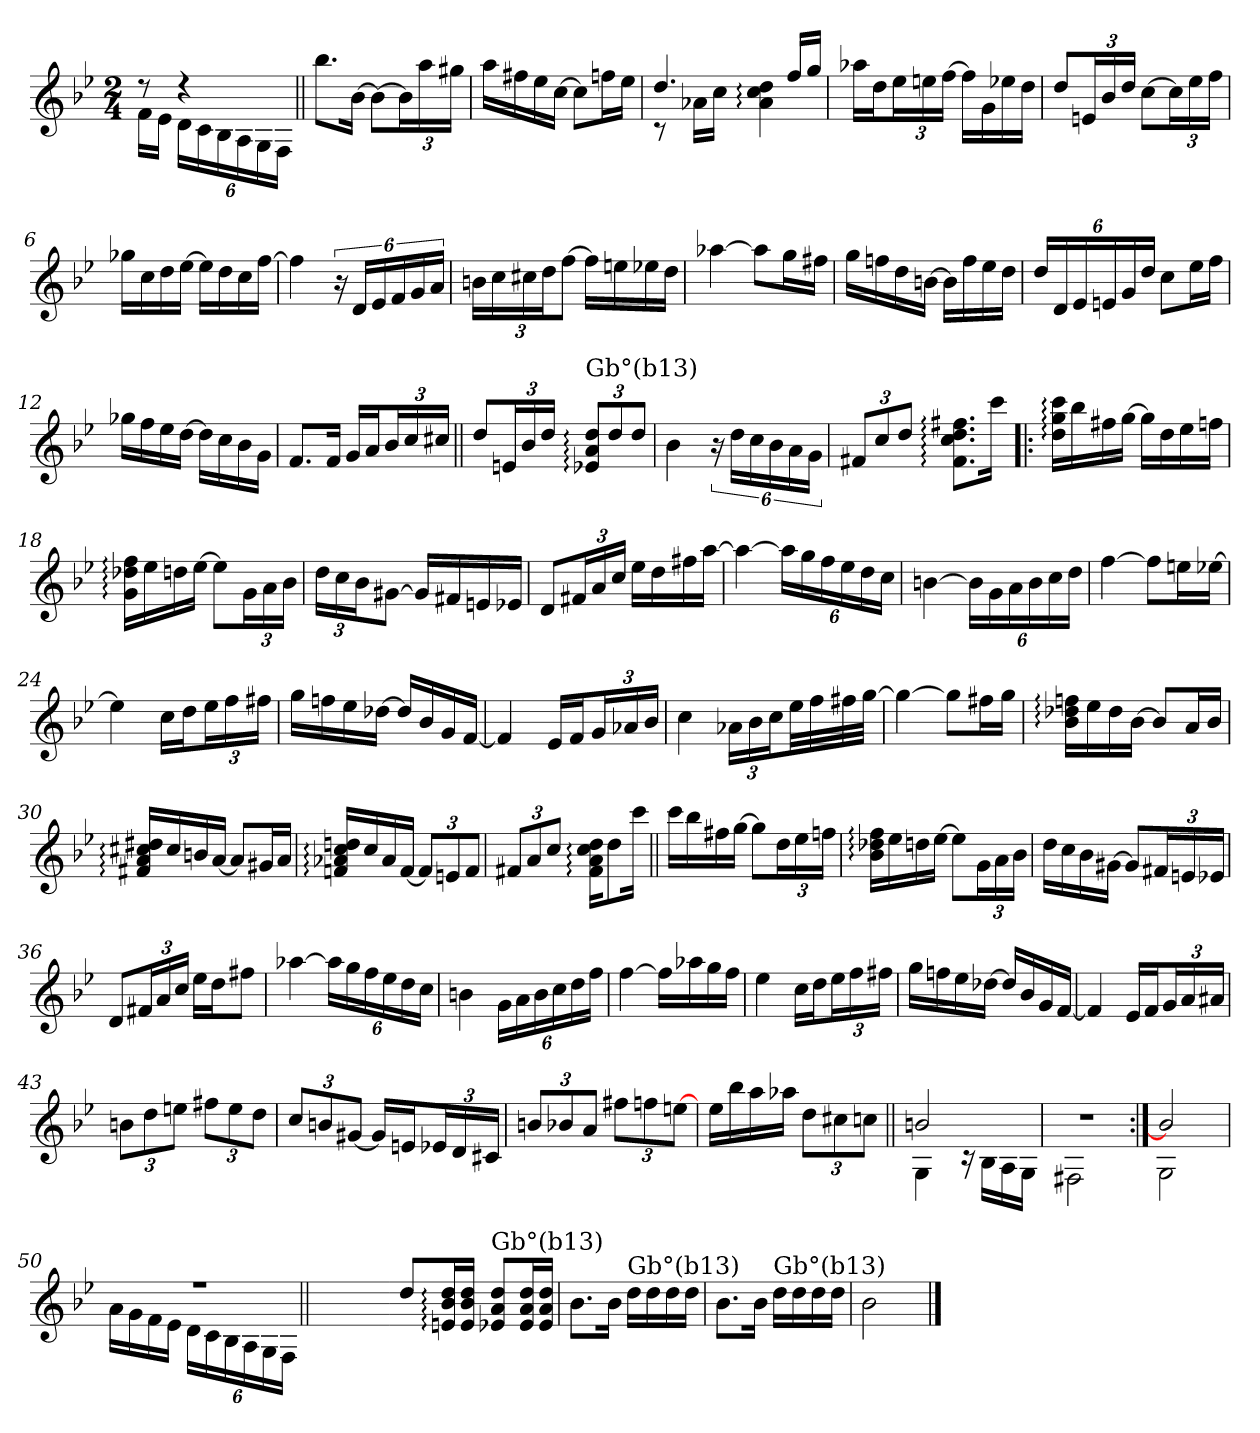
**kern
*part1
*staff1
*clefG2
*k[b-e-]
*B-:
*M2/4
=
*^
8rdd	16f!\LL
.	16e-!\JJ
4rdd	24d!\LL
.	24c!\
.	24B-!\
.	24A!\
.	24G!\
.	24F!\JJ
*v	*v
=1||
8.bb-\L
[16b-\Jk
8b-\L_
24b-\L]
24aa\
24gg#X\JJ
=2
16aa\LL
16ff#X\
16ee-\
[16cc\JJ
8cc\L]
16ffn\L
16ee-\JJ
=3
*^
4.dd/	8rc
.	16a-X\LL
.	16cc\JJ
.	4a-\: 4cc\: 4dd\:
16ff/LL	.
16gg/JJ	.
*v	*v
!!LO:LB:g=z
=4
16aa-X\LL
16dd\J
24ee-\L
24een\
[24ff\JJ
16ff\LL]
16g\
16ee-X\
16dd\JJ
=5
8dd/L
24en/L
24b-/
24dd/JJ
[8cc\L
24cc\L]
24ee-\
24ff\JJ
=6
16gg-X\LL
16cc\
16dd\
[16ee-\JJ
16ee-\LL]
16dd\
16cc\
[16ff\JJ
=7
4ff\]
24r
24d/LL
24e-/
24f/
24g/
24a/JJ
!!LO:LB:g=z
=8
24bn\LL
24cc\
24cc#X\
24dd\J
[12ff\J
16ff\LL]
16een\
16ee-X\
16dd\JJ
=9
[4aa-X\
8aa-\L]
16gg\L
16ff#X\JJ
=10
16gg\LL
16ffn\
16dd\
[16bn\JJ
16b\LL]
16ff\
16ee-\
16dd\JJ
=11
24dd/LL
24d/
24e-/
24en/
24g/
24dd/JJ
8cc\L
16ee-\L
16ff\JJ
!!LO:LB:g=z
=12
16gg-X\LL
16ff\
16ee-\
[16dd\JJ
16dd\LL]
16cc\
16b-\
16g\JJ
=13
8.f/L
16f/Jk
16g/LL
16a/J
24b-/L
24cc/
24cc#X/JJ
=14||
8dd/L
24en/L
24b-/
24dd/JJ
!LO:TX:a:t=Gb°(b13)
12e-X/: 12a/: 12dd/:L
12dd/
12dd/J
=15
4b-\
24r
24dd\LL
24cc\
24b-\
24a\
24g\JJ
!!LO:LB:g=z
=16
12f#X/L
12cc/
12dd/J
8.f#\: 8.cc\: 8.dd\: 8.ff#X\:L
16ccc\Jk
=17!|:
16dd\: 16gg\: 16ccc\:LL
16bb-\
16ff#X\
[16gg\JJ
16gg\LL]
16dd\
16ee-\
16ffn\JJ
=18
16g\: 16dd-X\: 16ff\:LL
16ee-\
16ddn\
[16ee-\JJ
8ee-\L]
24g\L
24a\
24b-\JJ
=19
24dd\LL
24cc\
24b-\J
[8g#X\J
16g#/LL]
16f#X/
16en/
16e-X/JJ
!!LO:LB:g=z
=20
8d/L
24f#X/L
24a/
24cc/JJ
16ee-\LL
16dd\
16ff#X\
[16aa\JJ
=21
4aa\_
24aa\LL]
24gg\
24ff\
24ee-\
24dd\
24cc\JJ
=22
[4bn\
24b\LL]
24g\
24a\
24b\
24cc\
24dd\JJ
=23
[4ff\
8ff\L]
16een\L
[16ee-X\JJ
!!LO:LB:g=z
=24
4ee-\]
16cc\LL
16dd\J
24ee-\L
24ff\
24ff#X\JJ
=25
16gg\LL
16ffn\
16ee-\
[16dd-X\JJ
16dd-/LL]
16b-/
16g/
[16f/JJ
=26
4f/]
16e-/LL
16f/J
24g/L
24a-X/
24b-/JJ
=27
4cc\
24a-X\LL
24b-\
24cc\J
32ee-\LL
32ff\
32ff#X\
[32gg\JJJ
!!LO:LB:g=z
=28
4gg\_
8gg\L]
16ff#X\L
16gg\JJ
=29
16b-\: 16dd-X\: 16ffn\:LL
16ee-\
16dd-\
[16b-\JJ
8b-/L]
16a/L
16b-/JJ
=30
16f#X/: 16a/: 16cc#X/: 16dd#X/:LL
16cc#/
16bn/
[16a/JJ
8a/L]
16g#X/L
16a/JJ
=31
16fn/: 16a-X/: 16cc/: 16ddn/:LL
16cc/
16a-/
[16f/JJ
12f/L]
12en/
12f/J
!!LO:PB:g=z
=32
12f#X/L
12a/
12cc/J
16f#\: 16a\: 16cc\: 16dd\:KL
8dd\
16ccc\Jk
=33||
16ccc\LL
16bb-\
16ff#X\
[16gg\JJ
8gg\L]
24dd\L
24ee-\
24ffn\JJ
=34
16b-\: 16dd-X\: 16ff\:LL
16ee-\
16ddn\
[16ee-\JJ
8ee-\L]
24g\L
24a\
24b-\JJ
=35
16dd\LL
16cc\
16b-\
[16g#X\JJ
8g#/L]
24f#X/L
24en/
24e-X/JJ
!!LO:LB:g=z
=36
8d/L
24f#X/L
24a/
24cc/JJ
16ee-\LL
16dd\J
8ff#X\J
=37
[4aa-X\
24aa-\LL]
24gg\
24ff\
24ee-\
24dd\
24cc\JJ
=38
4bn\
24g\LL
24a\
24b\
24cc\
24dd\
24ff\JJ
=39
[4ff\
16ff\LL]
16aa-X\
16gg\
16ff\JJ
!!LO:LB:g=z
=40
4ee-\
16cc\LL
16dd\J
24ee-\L
24ff\
24ff#X\JJ
=41
16gg\LL
16ffn\
16ee-\
[16dd-X\JJ
16dd-/LL]
16b-/
16g/
[16f/JJ
=42
4f/]
16e-/LL
16f/J
24g/L
24a/
24a#X/JJ
=43
12bn\L
12dd\
12een\J
12ff#X\L
12ee\
12dd\J
!!LO:LB:g=z
=44
12cc/L
12bn/
[12g#X/J
16g#/LL]
16en/J
24e-X/L
24d/
24c#X/JJ
=45
12bn/L
12b-X/
12a/J
12ff#X\L
12ffn\
[12een\J
=46
16ee-\LL
16bb-\
16aa\
16aa-X\JJ
12dd\L
12cc#X\
12ccn\J
!!LO:LB:g=z
=47||
*^
2bn/	4G!\
.	16rc
.	16B-!\LL
.	16A!\
.	16G!\JJ
=48	=48
!LO:N:vis=1	!
2r	2F#X!\
=49:|!	=49:|!
2b/]	2G!\
=50	=50
!LO:N:vis=1	!
2r	16a!\LL
.	16g!\
.	16f!\
.	16e-!\JJ
.	24d!\LL
.	24c!\
.	24B-!\
.	24A!\
.	24G!\
.	24F!\JJ
*v	*v
=51||
*stria0
2ryy
!!LO:LB:g=z
=52-
*stria5
8dd/L
16en/: 16b-/: 16dd/:L
16e/ 16b-/ 16dd/JJ
!LO:TX:a:t=Gb°(b13)
8e-X/ 8a/ 8dd/L
16e-/ 16a/ 16dd/L
16e-/ 16a/ 16dd/JJ
=53
8.b-\L
16b-\Jk
!LO:TX:a:t=Gb°(b13)
16dd\LL
16dd\
16dd\
16dd\JJ
=54
8.b-\L
16b-\Jk
!LO:TX:a:t=Gb°(b13)
16dd\LL
16dd\
16dd\
16dd\JJ
=55
2b-\
==
*-
